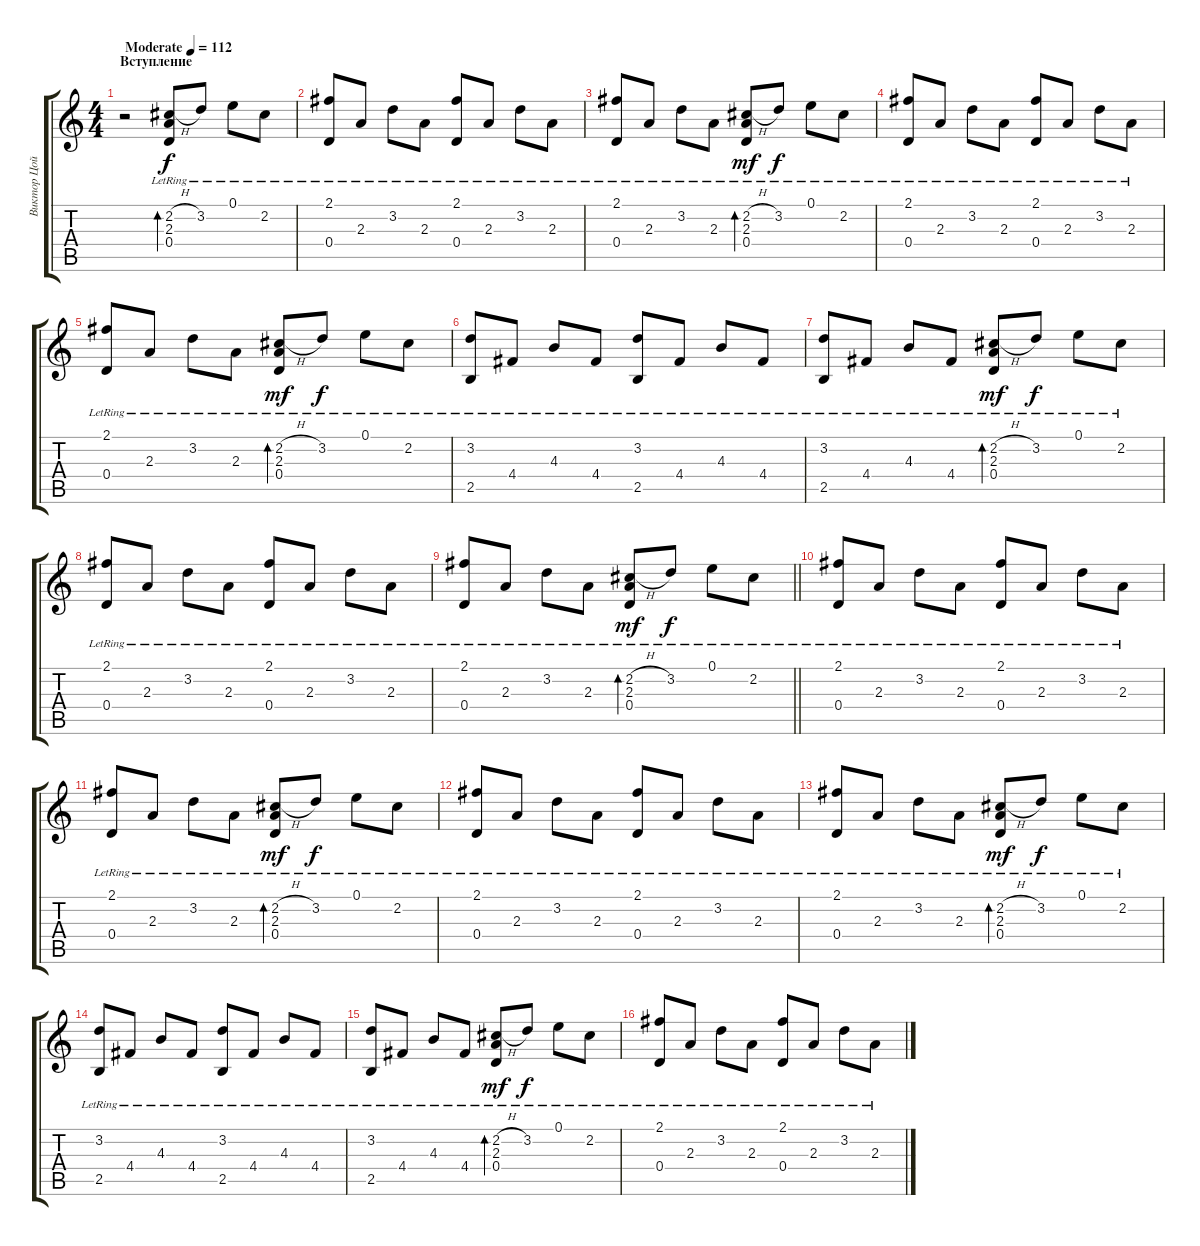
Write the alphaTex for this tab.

\track ("Виктор Цой (Гитара)" "Виктор Цой") {instrument acousticguitarsteel}
\staff {score tabs}
\tuning (E4 B3 G3 D3 A2 E2) {hide}
\ts (4 4)
\section ("" "Вступление")
\tempo (112 "Moderate")
\clef g2
\ks c
r.2{dy f instrument acousticguitarsteel} (2.2{h lr} 2.3{lr} 0.4).8{bd 240} 3.2{lr}.8 0.1{lr}.8 2.2{lr}.8 |
(2.1{lr} 0.4{lr}).8 2.3{lr}.8 3.2{lr}.8 2.3{lr}.8 (2.1{lr} 0.4{lr}).8 2.3{lr}.8 3.2{lr}.8 2.3{lr}.8 |
(2.1{lr} 0.4{lr}).8 2.3{lr}.8 3.2{lr}.8 2.3{lr}.8 (2.2{h lr} 2.3{lr} 0.4).8{bd 480 dy mf} 3.2{lr}.8{dy f} 0.1{lr}.8 2.2{lr}.8 |
(2.1{lr} 0.4{lr}).8 2.3{lr}.8 3.2{lr}.8 2.3{lr}.8 (2.1{lr} 0.4{lr}).8 2.3{lr}.8 3.2{lr}.8 2.3{lr}.8 |
(2.1{lr} 0.4{lr}).8 2.3{lr}.8 3.2{lr}.8 2.3{lr}.8 (2.2{h lr} 2.3{lr} 0.4).8{bd 480 dy mf} 3.2{lr}.8{dy f} 0.1{lr}.8 2.2{lr}.8 |
(3.2{lr} 2.5{lr}).8 4.4{lr}.8 4.3{lr}.8 4.4{lr}.8 (3.2{lr} 2.5{lr}).8 4.4{lr}.8 4.3{lr}.8 4.4{lr}.8 |
(3.2{lr} 2.5{lr}).8 4.4{lr}.8 4.3{lr}.8 4.4{lr}.8 (2.2{h lr} 2.3{lr} 0.4).8{bd 480 dy mf} 3.2{lr}.8{dy f} 0.1{lr}.8 2.2{lr}.8 |
(2.1{lr} 0.4{lr}).8 2.3{lr}.8 3.2{lr}.8 2.3{lr}.8 (2.1{lr} 0.4{lr}).8 2.3{lr}.8 3.2{lr}.8 2.3{lr}.8 |
\barLineRight lightlight
(2.1{lr} 0.4{lr}).8 2.3{lr}.8 3.2{lr}.8 2.3{lr}.8 (2.2{h lr} 2.3{lr} 0.4).8{bd 480 dy mf} 3.2{lr}.8{dy f} 0.1{lr}.8 2.2{lr}.8 |
\section ("" "")
(2.1{lr} 0.4{lr}).8 2.3{lr}.8 3.2{lr}.8 2.3{lr}.8 (2.1{lr} 0.4{lr}).8 2.3{lr}.8 3.2{lr}.8 2.3{lr}.8 |
(2.1{lr} 0.4{lr}).8 2.3{lr}.8 3.2{lr}.8 2.3{lr}.8 (2.2{h lr} 2.3{lr} 0.4).8{bd 480 dy mf} 3.2{lr}.8{dy f} 0.1{lr}.8 2.2{lr}.8 |
(2.1{lr} 0.4{lr}).8 2.3{lr}.8 3.2{lr}.8 2.3{lr}.8 (2.1{lr} 0.4{lr}).8 2.3{lr}.8 3.2{lr}.8 2.3{lr}.8 |
(2.1{lr} 0.4{lr}).8 2.3{lr}.8 3.2{lr}.8 2.3{lr}.8 (2.2{h lr} 2.3{lr} 0.4).8{bd 480 dy mf} 3.2{lr}.8{dy f} 0.1{lr}.8 2.2{lr}.8 |
(3.2{lr} 2.5{lr}).8 4.4{lr}.8 4.3{lr}.8 4.4{lr}.8 (3.2{lr} 2.5{lr}).8 4.4{lr}.8 4.3{lr}.8 4.4{lr}.8 |
(3.2{lr} 2.5{lr}).8 4.4{lr}.8 4.3{lr}.8 4.4{lr}.8 (2.2{h lr} 2.3{lr} 0.4).8{bd 480 dy mf} 3.2{lr}.8{dy f} 0.1{lr}.8 2.2{lr}.8 |
(2.1{lr} 0.4{lr}).8 2.3{lr}.8 3.2{lr}.8 2.3{lr}.8 (2.1{lr} 0.4{lr}).8 2.3{lr}.8 3.2{lr}.8 2.3{lr}.8
